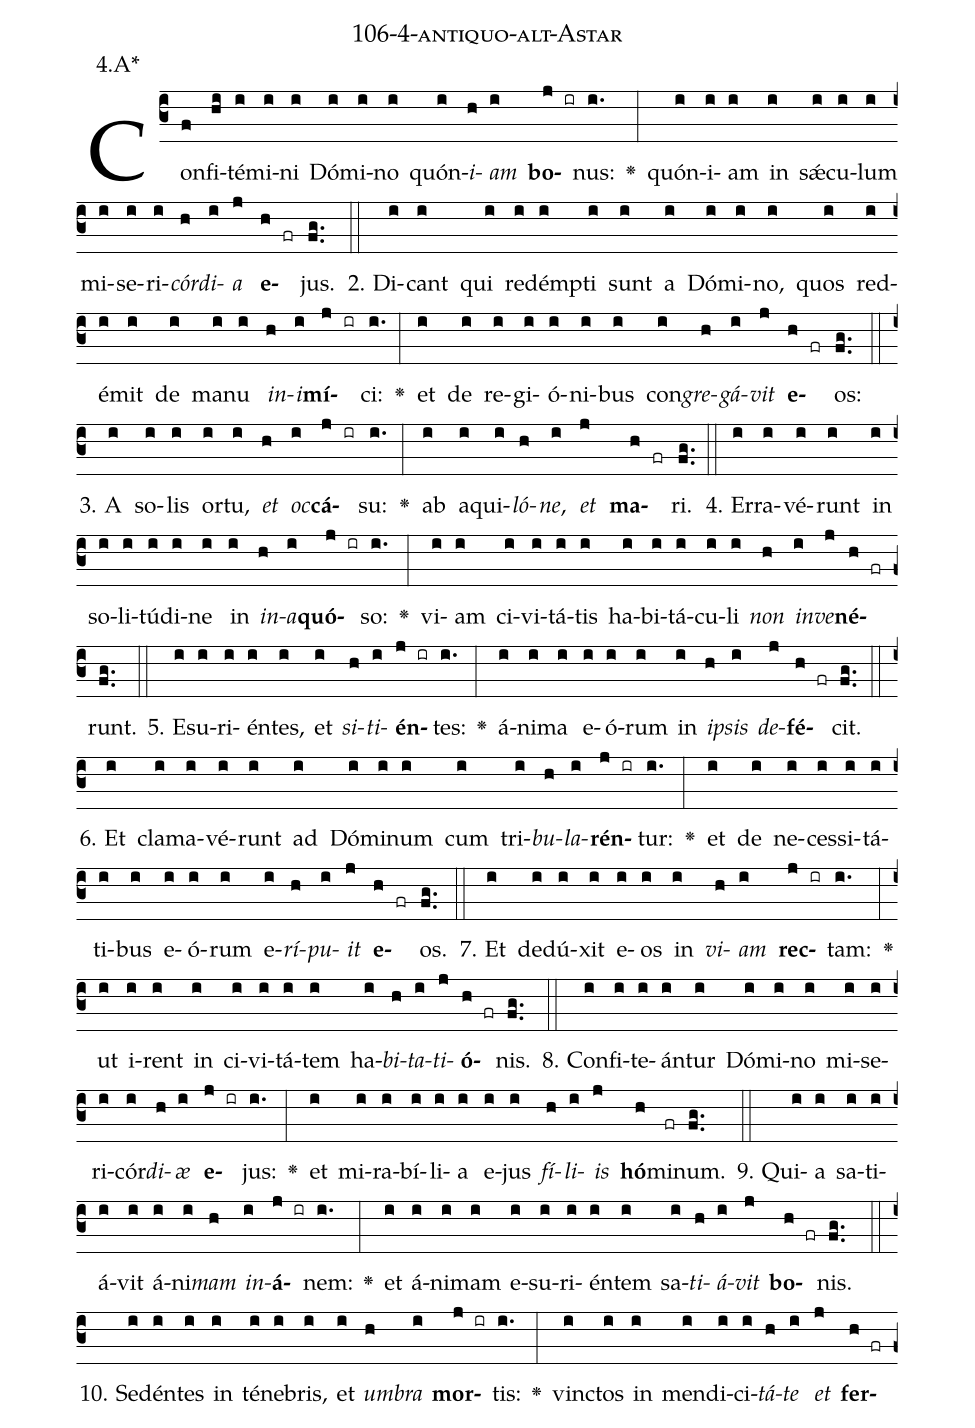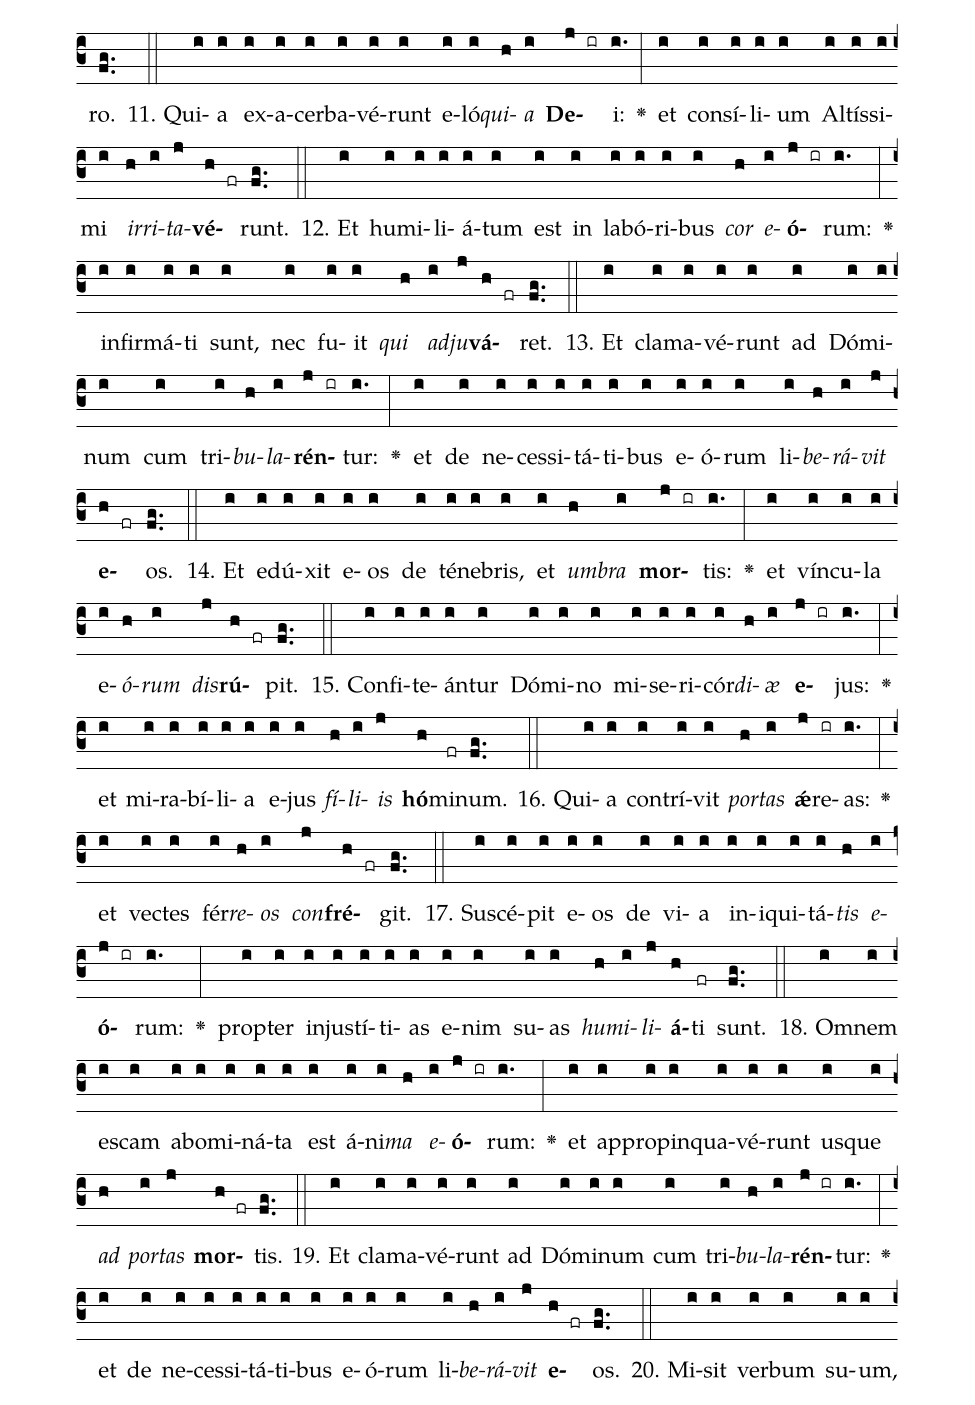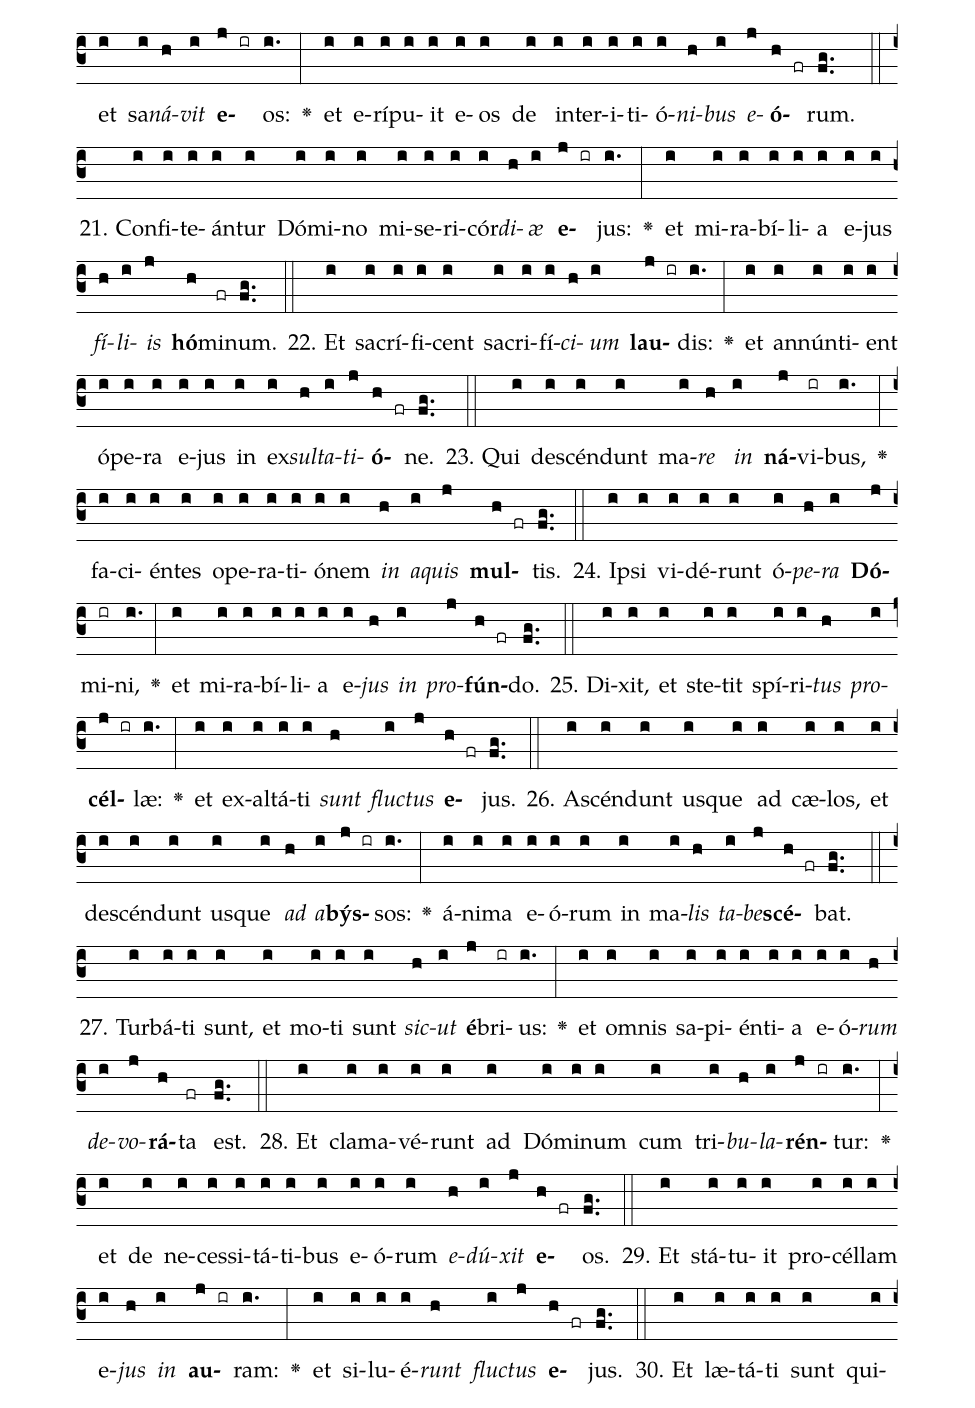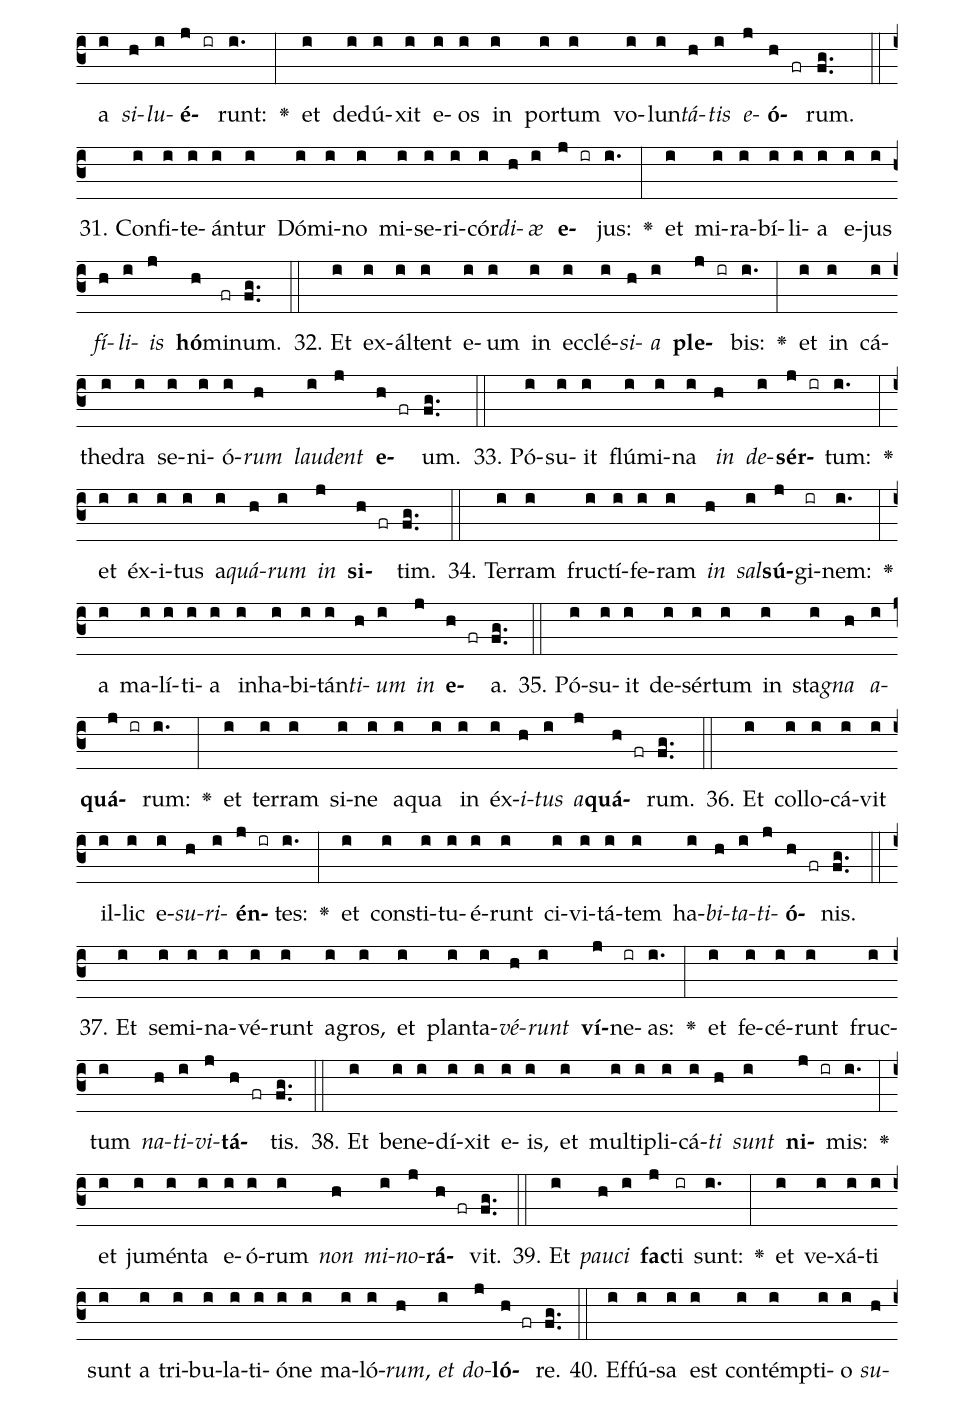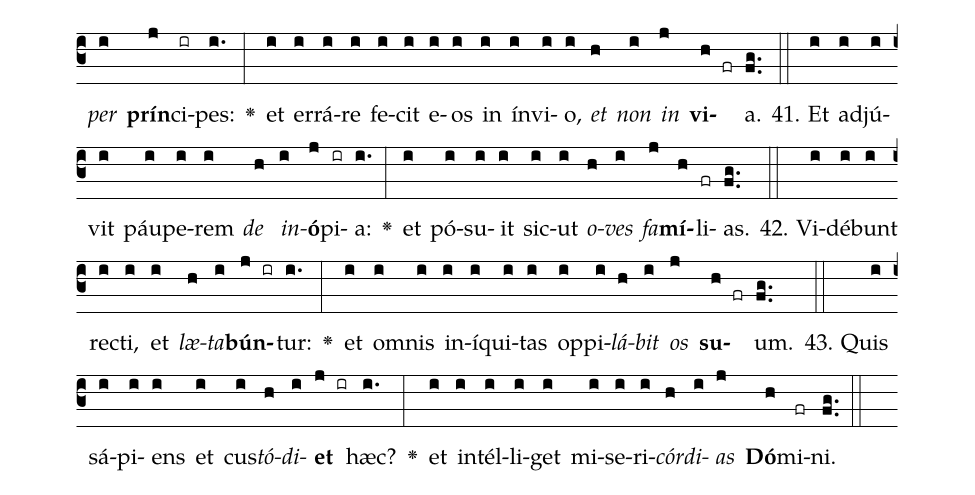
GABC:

name: 106-4-antiquo-alt-Astar;
annotation: 4.A*;
%%
(c3)Con(f)fi(hi)té(i)mi(i)ni(i) Dó(i)mi(i)no(i) quón(i)<i>i</i>(h)<i>am</i>(i) <b>bo</b>(j ir)nus:(i.) <v>\greheightstar</v>(:) quón(i)i(i)am(i) in(i) sǽ(i)cu(i)lum(i) mi(i)se(i)ri(i)<i>cór</i>(h)<i>di</i>(i)<i>a</i>(j) <b>e</b>(h fr)jus.(fg..) (::)
2. Di(i)cant(i) qui(i) red(i)émp(i)ti(i) sunt(i) a(i) Dó(i)mi(i)no,(i) quos(i) red(i)é(i)mit(i) de(i) ma(i)nu(i) <i>in</i>(h)<i>i</i>(i)<b>mí</b>(j ir)ci:(i.) <v>\greheightstar</v>(:) et(i) de(i) re(i)gi(i)ó(i)ni(i)bus(i) con(i)<i>gre</i>(h)<i>gá</i>(i)<i>vit</i>(j) <b>e</b>(h fr)os:(fg..) (::)
3. A(i) so(i)lis(i) or(i)tu,(i) <i>et</i>(h) <i>oc</i>(i)<b>cá</b>(j ir)su:(i.) <v>\greheightstar</v>(:) ab(i) a(i)qui(i)<i>ló</i>(h)<i>ne</i>,(i) <i>et</i>(j) <b>ma</b>(h fr)ri.(fg..) (::)
4. Er(i)ra(i)vé(i)runt(i) in(i) so(i)li(i)tú(i)di(i)ne(i) in(i) <i>in</i>(h)<i>a</i>(i)<b>quó</b>(j ir)so:(i.) <v>\greheightstar</v>(:) vi(i)am(i) ci(i)vi(i)tá(i)tis(i) ha(i)bi(i)tá(i)cu(i)li(i) <i>non</i>(h) <i>in</i>(i)<i>ve</i>(j)<b>né</b>(h fr)runt.(fg..) (::)
5. E(i)su(i)ri(i)én(i)tes,(i) et(i) <i>si</i>(h)<i>ti</i>(i)<b>én</b>(j ir)tes:(i.) <v>\greheightstar</v>(:) á(i)ni(i)ma(i) e(i)ó(i)rum(i) in(i) <i>ip</i>(h)<i>sis</i>(i) <i>de</i>(j)<b>fé</b>(h fr)cit.(fg..) (::)
6. Et(i) cla(i)ma(i)vé(i)runt(i) ad(i) Dó(i)mi(i)num(i) cum(i) tri(i)<i>bu</i>(h)<i>la</i>(i)<b>rén</b>(j ir)tur:(i.) <v>\greheightstar</v>(:) et(i) de(i) ne(i)ces(i)si(i)tá(i)ti(i)bus(i) e(i)ó(i)rum(i) e(i)<i>rí</i>(h)<i>pu</i>(i)<i>it</i>(j) <b>e</b>(h fr)os.(fg..) (::)
7. Et(i) de(i)dú(i)xit(i) e(i)os(i) in(i) <i>vi</i>(h)<i>am</i>(i) <b>rec</b>(j ir)tam:(i.) <v>\greheightstar</v>(:) ut(i) i(i)rent(i) in(i) ci(i)vi(i)tá(i)tem(i) ha(i)<i>bi</i>(h)<i>ta</i>(i)<i>ti</i>(j)<b>ó</b>(h fr)nis.(fg..) (::)
8. Con(i)fi(i)te(i)án(i)tur(i) Dó(i)mi(i)no(i) mi(i)se(i)ri(i)cór(i)<i>di</i>(h)<i>æ</i>(i) <b>e</b>(j ir)jus:(i.) <v>\greheightstar</v>(:) et(i) mi(i)ra(i)bí(i)li(i)a(i) e(i)jus(i) <i>fí</i>(h)<i>li</i>(i)<i>is</i>(j) <b>hó</b>(h)mi(fr)num.(fg..) (::)
9. Qui(i)a(i) sa(i)ti(i)á(i)vit(i) á(i)ni(i)<i>mam</i>(h) <i>in</i>(i)<b>á</b>(j ir)nem:(i.) <v>\greheightstar</v>(:) et(i) á(i)ni(i)mam(i) e(i)su(i)ri(i)én(i)tem(i) sa(i)<i>ti</i>(h)<i>á</i>(i)<i>vit</i>(j) <b>bo</b>(h fr)nis.(fg..) (::)
10. Se(i)dén(i)tes(i) in(i) té(i)ne(i)bris,(i) et(i) <i>um</i>(h)<i>bra</i>(i) <b>mor</b>(j ir)tis:(i.) <v>\greheightstar</v>(:) vinc(i)tos(i) in(i) men(i)di(i)ci(i)<i>tá</i>(h)<i>te</i>(i) <i>et</i>(j) <b>fer</b>(h fr)ro.(fg..) (::)
11. Qui(i)a(i) ex(i)a(i)cer(i)ba(i)vé(i)runt(i) e(i)ló(i)<i>qui</i>(h)<i>a</i>(i) <b>De</b>(j ir)i:(i.) <v>\greheightstar</v>(:) et(i) con(i)sí(i)li(i)um(i) Al(i)tís(i)si(i)mi(i) <i>ir</i>(h)<i>ri</i>(i)<i>ta</i>(j)<b>vé</b>(h fr)runt.(fg..) (::)
12. Et(i) hu(i)mi(i)li(i)á(i)tum(i) est(i) in(i) la(i)bó(i)ri(i)bus(i) <i>cor</i>(h) <i>e</i>(i)<b>ó</b>(j ir)rum:(i.) <v>\greheightstar</v>(:) in(i)fir(i)má(i)ti(i) sunt,(i) nec(i) fu(i)it(i) <i>qui</i>(h) <i>ad</i>(i)<i>ju</i>(j)<b>vá</b>(h fr)ret.(fg..) (::)
13. Et(i) cla(i)ma(i)vé(i)runt(i) ad(i) Dó(i)mi(i)num(i) cum(i) tri(i)<i>bu</i>(h)<i>la</i>(i)<b>rén</b>(j ir)tur:(i.) <v>\greheightstar</v>(:) et(i) de(i) ne(i)ces(i)si(i)tá(i)ti(i)bus(i) e(i)ó(i)rum(i) li(i)<i>be</i>(h)<i>rá</i>(i)<i>vit</i>(j) <b>e</b>(h fr)os.(fg..) (::)
14. Et(i) e(i)dú(i)xit(i) e(i)os(i) de(i) té(i)ne(i)bris,(i) et(i) <i>um</i>(h)<i>bra</i>(i) <b>mor</b>(j ir)tis:(i.) <v>\greheightstar</v>(:) et(i) vín(i)cu(i)la(i) e(i)<i>ó</i>(h)<i>rum</i>(i) <i>dis</i>(j)<b>rú</b>(h fr)pit.(fg..) (::)
15. Con(i)fi(i)te(i)án(i)tur(i) Dó(i)mi(i)no(i) mi(i)se(i)ri(i)cór(i)<i>di</i>(h)<i>æ</i>(i) <b>e</b>(j ir)jus:(i.) <v>\greheightstar</v>(:) et(i) mi(i)ra(i)bí(i)li(i)a(i) e(i)jus(i) <i>fí</i>(h)<i>li</i>(i)<i>is</i>(j) <b>hó</b>(h)mi(fr)num.(fg..) (::)
16. Qui(i)a(i) con(i)trí(i)vit(i) <i>por</i>(h)<i>tas</i>(i) <b>ǽ</b>(j)re(ir)as:(i.) <v>\greheightstar</v>(:) et(i) vec(i)tes(i) fér(i)<i>re</i>(h)<i>os</i>(i) <i>con</i>(j)<b>fré</b>(h fr)git.(fg..) (::)
17. Su(i)scé(i)pit(i) e(i)os(i) de(i) vi(i)a(i) in(i)i(i)qui(i)tá(i)<i>tis</i>(h) <i>e</i>(i)<b>ó</b>(j ir)rum:(i.) <v>\greheightstar</v>(:) prop(i)ter(i) in(i)jus(i)tí(i)ti(i)as(i) e(i)nim(i) su(i)as(i) <i>hu</i>(h)<i>mi</i>(i)<i>li</i>(j)<b>á</b>(h)ti(fr) sunt.(fg..) (::)
18. Om(i)nem(i) es(i)cam(i) ab(i)o(i)mi(i)ná(i)ta(i) est(i) á(i)ni(i)<i>ma</i>(h) <i>e</i>(i)<b>ó</b>(j ir)rum:(i.) <v>\greheightstar</v>(:) et(i) ap(i)pro(i)pin(i)qua(i)vé(i)runt(i) us(i)que(i) <i>ad</i>(h) <i>por</i>(i)<i>tas</i>(j) <b>mor</b>(h fr)tis.(fg..) (::)
19. Et(i) cla(i)ma(i)vé(i)runt(i) ad(i) Dó(i)mi(i)num(i) cum(i) tri(i)<i>bu</i>(h)<i>la</i>(i)<b>rén</b>(j ir)tur:(i.) <v>\greheightstar</v>(:) et(i) de(i) ne(i)ces(i)si(i)tá(i)ti(i)bus(i) e(i)ó(i)rum(i) li(i)<i>be</i>(h)<i>rá</i>(i)<i>vit</i>(j) <b>e</b>(h fr)os.(fg..) (::)
20. Mi(i)sit(i) ver(i)bum(i) su(i)um,(i) et(i) sa(i)<i>ná</i>(h)<i>vit</i>(i) <b>e</b>(j ir)os:(i.) <v>\greheightstar</v>(:) et(i) e(i)rí(i)pu(i)it(i) e(i)os(i) de(i) in(i)ter(i)i(i)ti(i)ó(i)<i>ni</i>(h)<i>bus</i>(i) <i>e</i>(j)<b>ó</b>(h fr)rum.(fg..) (::)
21. Con(i)fi(i)te(i)án(i)tur(i) Dó(i)mi(i)no(i) mi(i)se(i)ri(i)cór(i)<i>di</i>(h)<i>æ</i>(i) <b>e</b>(j ir)jus:(i.) <v>\greheightstar</v>(:) et(i) mi(i)ra(i)bí(i)li(i)a(i) e(i)jus(i) <i>fí</i>(h)<i>li</i>(i)<i>is</i>(j) <b>hó</b>(h)mi(fr)num.(fg..) (::)
22. Et(i) sa(i)crí(i)fi(i)cent(i) sa(i)cri(i)fí(i)<i>ci</i>(h)<i>um</i>(i) <b>lau</b>(j ir)dis:(i.) <v>\greheightstar</v>(:) et(i) an(i)nún(i)ti(i)ent(i) ó(i)pe(i)ra(i) e(i)jus(i) in(i) ex(i)<i>sul</i>(h)<i>ta</i>(i)<i>ti</i>(j)<b>ó</b>(h fr)ne.(fg..) (::)
23. Qui(i) de(i)scén(i)dunt(i) ma(i)<i>re</i>(h) <i>in</i>(i) <b>ná</b>(j)vi(ir)bus,(i.) <v>\greheightstar</v>(:) fa(i)ci(i)én(i)tes(i) o(i)pe(i)ra(i)ti(i)ó(i)nem(i) <i>in</i>(h) <i>a</i>(i)<i>quis</i>(j) <b>mul</b>(h fr)tis.(fg..) (::)
24. Ip(i)si(i) vi(i)dé(i)runt(i) ó(i)<i>pe</i>(h)<i>ra</i>(i) <b>Dó</b>(j)mi(ir)ni,(i.) <v>\greheightstar</v>(:) et(i) mi(i)ra(i)bí(i)li(i)a(i) e(i)<i>jus</i>(h) <i>in</i>(i) <i>pro</i>(j)<b>fún</b>(h fr)do.(fg..) (::)
25. Di(i)xit,(i) et(i) ste(i)tit(i) spí(i)ri(i)<i>tus</i>(h) <i>pro</i>(i)<b>cél</b>(j ir)læ:(i.) <v>\greheightstar</v>(:) et(i) ex(i)al(i)tá(i)ti(i) <i>sunt</i>(h) <i>fluc</i>(i)<i>tus</i>(j) <b>e</b>(h fr)jus.(fg..) (::)
26. A(i)scén(i)dunt(i) us(i)que(i) ad(i) cæ(i)los,(i) et(i) de(i)scén(i)dunt(i) us(i)que(i) <i>ad</i>(h) <i>a</i>(i)<b>býs</b>(j ir)sos:(i.) <v>\greheightstar</v>(:) á(i)ni(i)ma(i) e(i)ó(i)rum(i) in(i) ma(i)<i>lis</i>(h) <i>ta</i>(i)<i>be</i>(j)<b>scé</b>(h fr)bat.(fg..) (::)
27. Tur(i)bá(i)ti(i) sunt,(i) et(i) mo(i)ti(i) sunt(i) <i>sic</i>(h)<i>ut</i>(i) <b>é</b>(j)bri(ir)us:(i.) <v>\greheightstar</v>(:) et(i) om(i)nis(i) sa(i)pi(i)én(i)ti(i)a(i) e(i)ó(i)<i>rum</i>(h) <i>de</i>(i)<i>vo</i>(j)<b>rá</b>(h)ta(fr) est.(fg..) (::)
28. Et(i) cla(i)ma(i)vé(i)runt(i) ad(i) Dó(i)mi(i)num(i) cum(i) tri(i)<i>bu</i>(h)<i>la</i>(i)<b>rén</b>(j ir)tur:(i.) <v>\greheightstar</v>(:) et(i) de(i) ne(i)ces(i)si(i)tá(i)ti(i)bus(i) e(i)ó(i)rum(i) <i>e</i>(h)<i>dú</i>(i)<i>xit</i>(j) <b>e</b>(h fr)os.(fg..) (::)
29. Et(i) stá(i)tu(i)it(i) pro(i)cél(i)lam(i) e(i)<i>jus</i>(h) <i>in</i>(i) <b>au</b>(j ir)ram:(i.) <v>\greheightstar</v>(:) et(i) si(i)lu(i)é(i)<i>runt</i>(h) <i>fluc</i>(i)<i>tus</i>(j) <b>e</b>(h fr)jus.(fg..) (::)
30. Et(i) læ(i)tá(i)ti(i) sunt(i) qui(i)a(i) <i>si</i>(h)<i>lu</i>(i)<b>é</b>(j ir)runt:(i.) <v>\greheightstar</v>(:) et(i) de(i)dú(i)xit(i) e(i)os(i) in(i) por(i)tum(i) vo(i)lun(i)<i>tá</i>(h)<i>tis</i>(i) <i>e</i>(j)<b>ó</b>(h fr)rum.(fg..) (::)
31. Con(i)fi(i)te(i)án(i)tur(i) Dó(i)mi(i)no(i) mi(i)se(i)ri(i)cór(i)<i>di</i>(h)<i>æ</i>(i) <b>e</b>(j ir)jus:(i.) <v>\greheightstar</v>(:) et(i) mi(i)ra(i)bí(i)li(i)a(i) e(i)jus(i) <i>fí</i>(h)<i>li</i>(i)<i>is</i>(j) <b>hó</b>(h)mi(fr)num.(fg..) (::)
32. Et(i) ex(i)ál(i)tent(i) e(i)um(i) in(i) ec(i)clé(i)<i>si</i>(h)<i>a</i>(i) <b>ple</b>(j ir)bis:(i.) <v>\greheightstar</v>(:) et(i) in(i) cá(i)the(i)dra(i) se(i)ni(i)ó(i)<i>rum</i>(h) <i>lau</i>(i)<i>dent</i>(j) <b>e</b>(h fr)um.(fg..) (::)
33. Pó(i)su(i)it(i) flú(i)mi(i)na(i) <i>in</i>(h) <i>de</i>(i)<b>sér</b>(j ir)tum:(i.) <v>\greheightstar</v>(:) et(i) éx(i)i(i)tus(i) a(i)<i>quá</i>(h)<i>rum</i>(i) <i>in</i>(j) <b>si</b>(h fr)tim.(fg..) (::)
34. Ter(i)ram(i) fruc(i)tí(i)fe(i)ram(i) <i>in</i>(h) <i>sal</i>(i)<b>sú</b>(j)gi(ir)nem:(i.) <v>\greheightstar</v>(:) a(i) ma(i)lí(i)ti(i)a(i) in(i)ha(i)bi(i)tán(i)<i>ti</i>(h)<i>um</i>(i) <i>in</i>(j) <b>e</b>(h fr)a.(fg..) (::)
35. Pó(i)su(i)it(i) de(i)sér(i)tum(i) in(i) sta(i)<i>gna</i>(h) <i>a</i>(i)<b>quá</b>(j ir)rum:(i.) <v>\greheightstar</v>(:) et(i) ter(i)ram(i) si(i)ne(i) a(i)qua(i) in(i) éx(i)<i>i</i>(h)<i>tus</i>(i) <i>a</i>(j)<b>quá</b>(h fr)rum.(fg..) (::)
36. Et(i) col(i)lo(i)cá(i)vit(i) il(i)lic(i) e(i)<i>su</i>(h)<i>ri</i>(i)<b>én</b>(j ir)tes:(i.) <v>\greheightstar</v>(:) et(i) con(i)sti(i)tu(i)é(i)runt(i) ci(i)vi(i)tá(i)tem(i) ha(i)<i>bi</i>(h)<i>ta</i>(i)<i>ti</i>(j)<b>ó</b>(h fr)nis.(fg..) (::)
37. Et(i) se(i)mi(i)na(i)vé(i)runt(i) a(i)gros,(i) et(i) plan(i)ta(i)<i>vé</i>(h)<i>runt</i>(i) <b>ví</b>(j)ne(ir)as:(i.) <v>\greheightstar</v>(:) et(i) fe(i)cé(i)runt(i) fruc(i)tum(i) <i>na</i>(h)<i>ti</i>(i)<i>vi</i>(j)<b>tá</b>(h fr)tis.(fg..) (::)
38. Et(i) be(i)ne(i)dí(i)xit(i) e(i)is,(i) et(i) mul(i)ti(i)pli(i)cá(i)<i>ti</i>(h) <i>sunt</i>(i) <b>ni</b>(j ir)mis:(i.) <v>\greheightstar</v>(:) et(i) ju(i)mén(i)ta(i) e(i)ó(i)rum(i) <i>non</i>(h) <i>mi</i>(i)<i>no</i>(j)<b>rá</b>(h fr)vit.(fg..) (::)
39. Et(i) <i>pau</i>(h)<i>ci</i>(i) <b>fac</b>(j)ti(ir) sunt:(i.) <v>\greheightstar</v>(:) et(i) ve(i)xá(i)ti(i) sunt(i) a(i) tri(i)bu(i)la(i)ti(i)ó(i)ne(i) ma(i)ló(i)<i>rum</i>,(h) <i>et</i>(i) <i>do</i>(j)<b>ló</b>(h fr)re.(fg..) (::)
40. Ef(i)fú(i)sa(i) est(i) con(i)témp(i)ti(i)o(i) <i>su</i>(h)<i>per</i>(i) <b>prín</b>(j)ci(ir)pes:(i.) <v>\greheightstar</v>(:) et(i) er(i)rá(i)re(i) fe(i)cit(i) e(i)os(i) in(i) ín(i)vi(i)o,(i) <i>et</i>(h) <i>non</i>(i) <i>in</i>(j) <b>vi</b>(h fr)a.(fg..) (::)
41. Et(i) ad(i)jú(i)vit(i) páu(i)pe(i)rem(i) <i>de</i>(h) <i>in</i>(i)<b>ó</b>(j)pi(ir)a:(i.) <v>\greheightstar</v>(:) et(i) pó(i)su(i)it(i) sic(i)ut(i) <i>o</i>(h)<i>ves</i>(i) <i>fa</i>(j)<b>mí</b>(h)li(fr)as.(fg..) (::)
42. Vi(i)dé(i)bunt(i) rec(i)ti,(i) et(i) <i>læ</i>(h)<i>ta</i>(i)<b>bún</b>(j ir)tur:(i.) <v>\greheightstar</v>(:) et(i) om(i)nis(i) in(i)í(i)qui(i)tas(i) op(i)pi(i)<i>lá</i>(h)<i>bit</i>(i) <i>os</i>(j) <b>su</b>(h fr)um.(fg..) (::)
43. Quis(i) sá(i)pi(i)ens(i) et(i) cus(i)<i>tó</i>(h)<i>di</i>(i)<b>et</b>(j ir) hæc?(i.) <v>\greheightstar</v>(:) et(i) in(i)tél(i)li(i)get(i) mi(i)se(i)ri(i)<i>cór</i>(h)<i>di</i>(i)<i>as</i>(j) <b>Dó</b>(h)mi(fr)ni.(fg..) (::)
